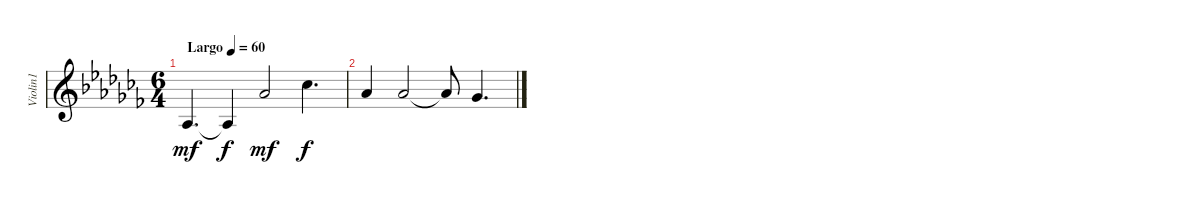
\track ("Violin1" "Violin1") {instrument violin}
\staff {score}
\tuning (E5 A4 D4 G3) {hide}
\ts (6 4)
\tempo (60 "Largo")
\clef g2
\ks abminor
1.4.4{d dy mf instrument violin} 1.4{t}.4{dy f} 6.3.2{dy mf} 2.2.4{d dy f} |
6.3.4 6.3.2 6.3{t}.8 4.3.4{d}
